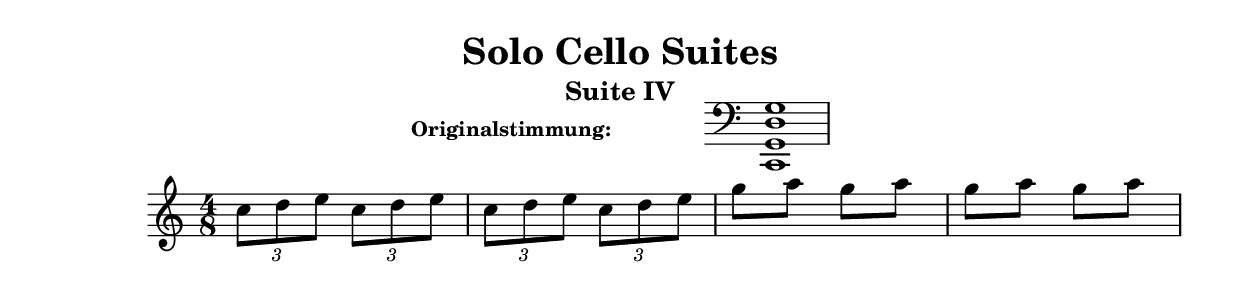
%% Do not edit this file; it is auto-generated from LSR http://lsr.dsi.unimi.it
%% This file is in the public domain.
\version "2.11.57"

\header {
  lsrtags = "staff-notation"

  texidoc = "
The @code{\\markup} command is quite versatile.  In this snippet, it
contains a @code{\\score} block instead of texts or marks.

"
  doctitle = "Inserting score fragments above a staff, as markups"
} % begin verbatim
tuning = \markup {
  \score {
    \new Staff \with { \remove "Time_signature_engraver" }
    {
      \clef bass  <c, g, d g>1
    }
    \layout { ragged-right = ##t }
  }
}

\header {
  title = "Solo Cello Suites"
  subtitle = "Suite IV"
  subsubtitle = \markup { Originalstimmung: \general-align #Y #CENTER \tuning }
}

\layout { ragged-right = ##f }

\relative c'' {
  \time 4/8
  \times 2/3 { c8 d e } \times 2/3 { c d e }
  \times 2/3 { c8 d e } \times 2/3 { c d e }
  g8 a g a
  g8 a g a
}
